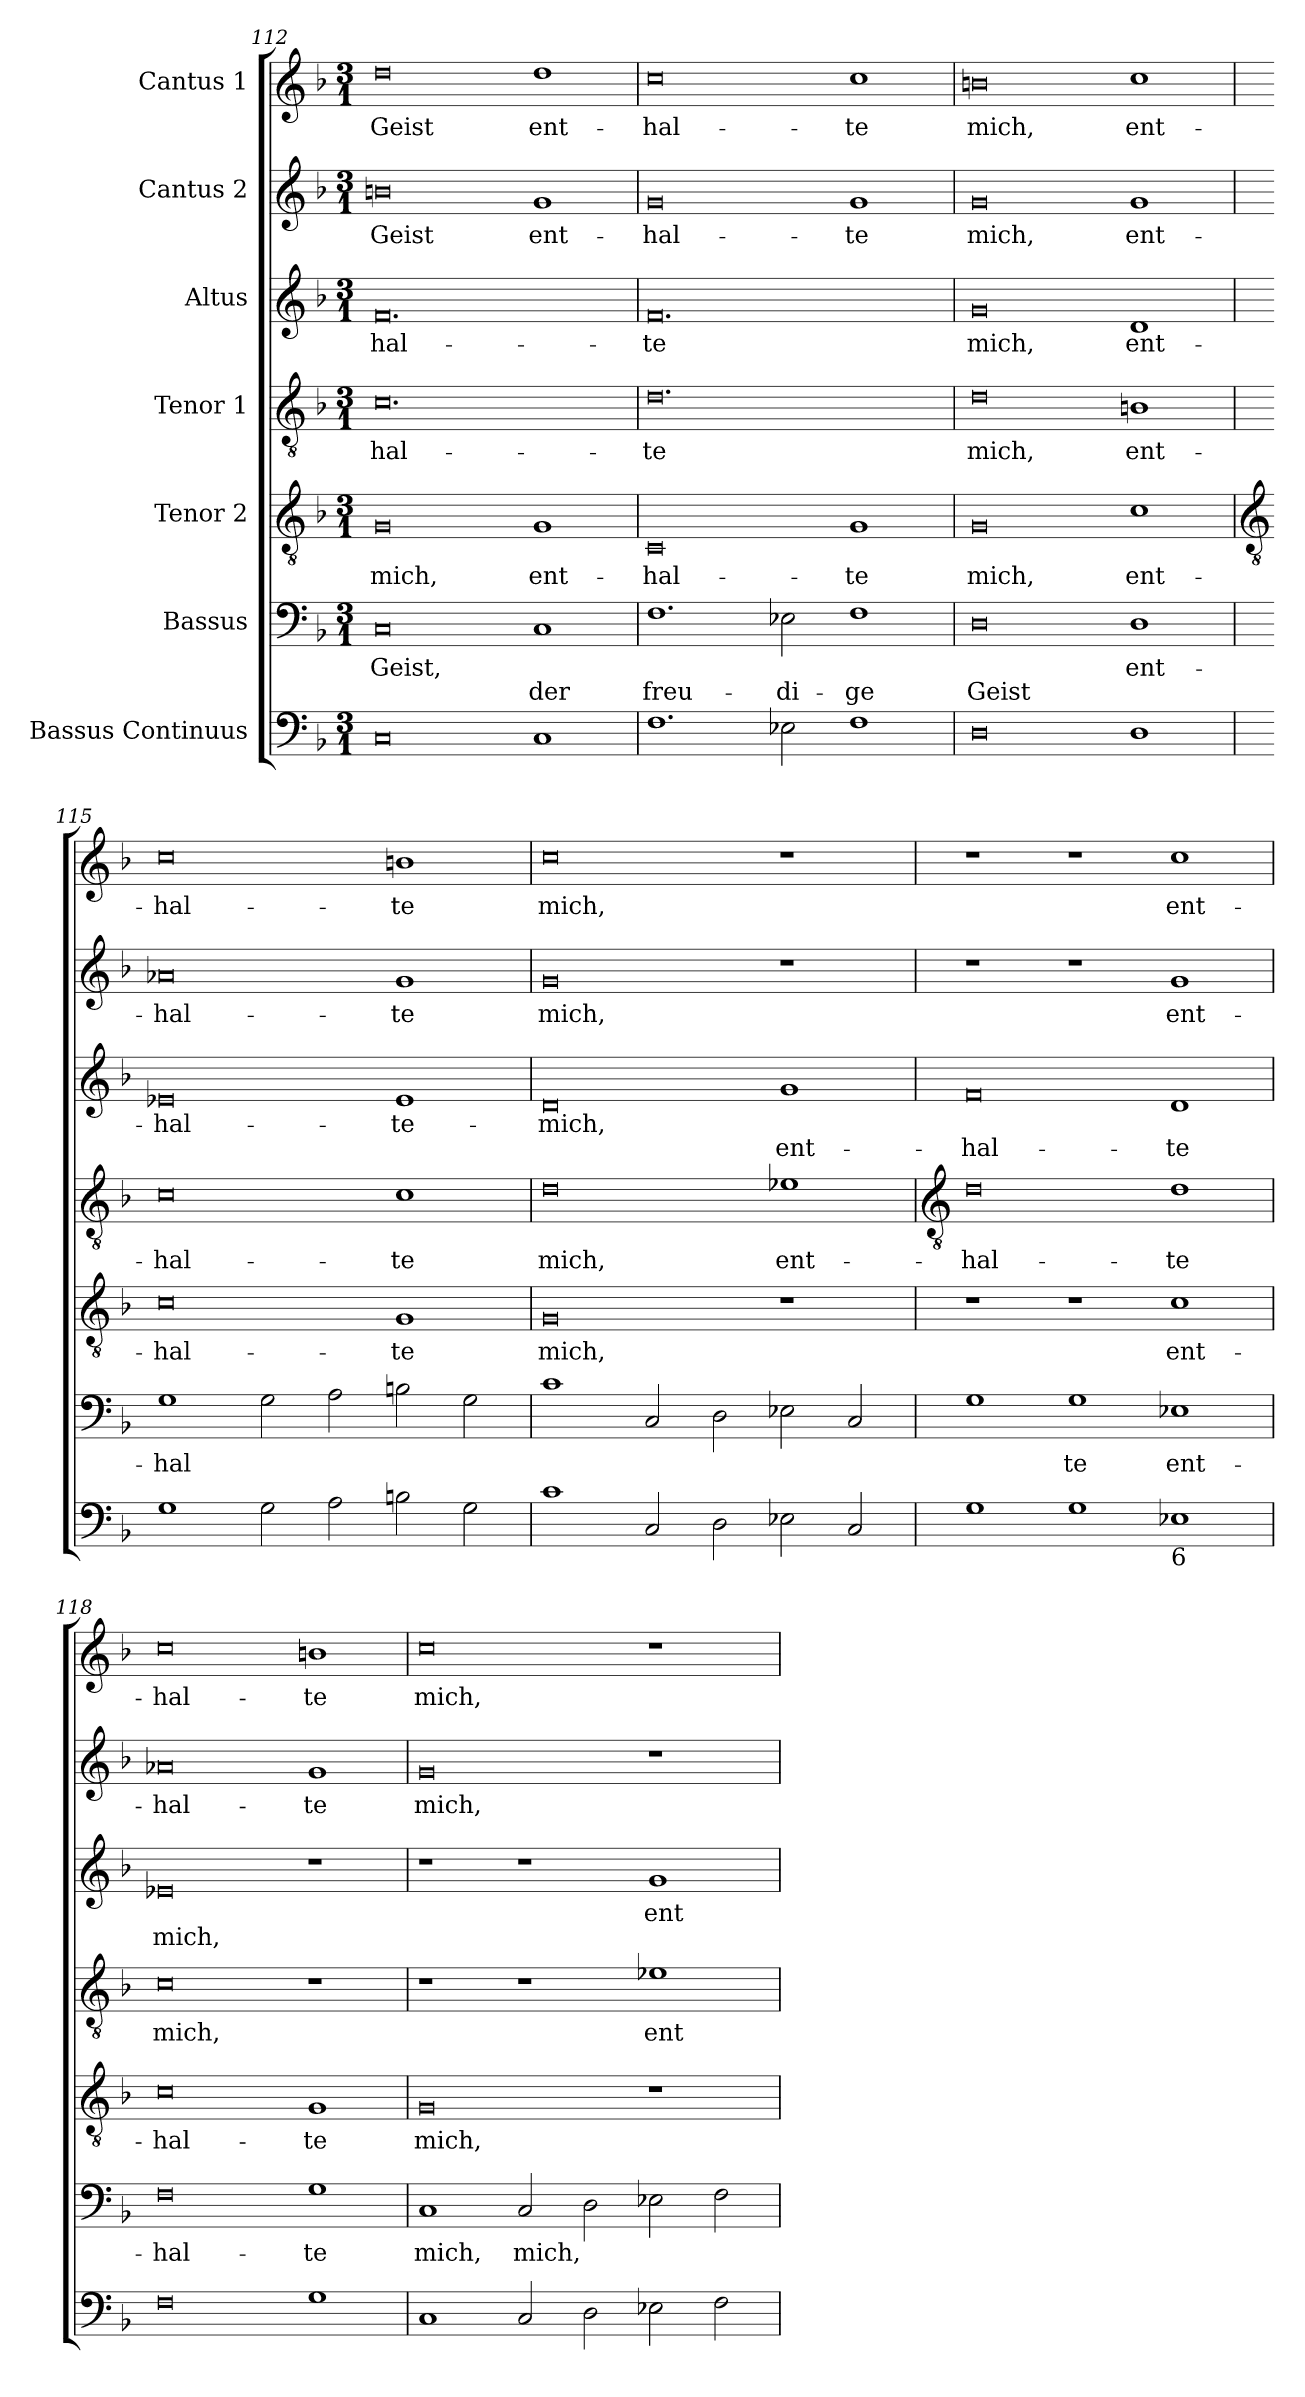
**kern	**kern	**text	**text	**kern	**text	**kern	**text	**kern	**text	**text	**kern	**text	**kern	**text
*part7	*part6	*part6	*part6	*part5	*part5	*part4	*part4	*part3	*part3	*part3	*part2	*part2	*part1	*part1
*staff7	*staff6	*staff6	*staff6	*staff5	*staff5	*staff4	*staff4	*staff3	*staff3	*staff3	*staff2	*staff2	*staff1	*staff1
*I"Bassus Continuus	*I"Bassus	*	*	*I"Tenor 2	*	*I"Tenor 1	*	*I"Altus	*	*	*I"Cantus 2	*	*I"Cantus 1	*
*clefF4	*clefF4	*	*	*clefGv2	*	*clefGv2	*	*clefG2	*	*	*clefG2	*	*clefG2	*
*k[b-]	*k[b-]	*	*	*k[b-]	*	*k[b-]	*	*k[b-]	*	*	*k[b-]	*	*k[b-]	*
*F:	*F:	*	*	*F:	*	*F:	*	*F:	*	*	*F:	*	*F:	*
*M3/1	*M3/1	*	*	*M3/1	*	*M3/1	*	*M3/1	*	*	*M3/1	*	*M3/1	*
=112	=112	=112	=112	=112	=112	=112	=112	=112	=112	=112	=112	=112	=112	=112
!	!	!LO:LY:b	!	!	!LO:LY:b	!	!LO:LY:b	!	!LO:LY:b	!	!	!LO:LY:b	!	!LO:LY:b
0C	0C	Geist,	.	0G	mich,	0.c	-hal-	0.f	-hal-	.	0bn	Geist	0dd	Geist
!	!	!	!LO:LY:b	!	!LO:LY:b	!	!	!	!	!	!	!LO:LY:b	!	!LO:LY:b
1C	1C	.	der	1G	ent-	.	.	.	.	.	1g	ent-	1dd	ent-
=113	=113	=113	=113	=113	=113	=113	=113	=113	=113	=113	=113	=113	=113	=113
!	!	!	!LO:LY:b	!	!LO:LY:b	!	!LO:LY:b	!	!LO:LY:b	!	!	!LO:LY:b	!	!LO:LY:b
1.F	1.F	.	freu-	0C	-hal-	0.d	-te	0.f	-te	.	0g	-hal-	0cc	-hal-
!	!	!	!LO:LY:b	!	!	!	!	!	!	!	!	!	!	!
2E-X	2E-X	.	-di-	.	.	.	.	.	.	.	.	.	.	.
!	!	!	!LO:LY:b	!	!LO:LY:b	!	!	!	!	!	!	!LO:LY:b	!	!LO:LY:b
1F	1F	.	-ge	1G	-te	.	.	.	.	.	1g	-te	1cc	-te
=114	=114	=114	=114	=114	=114	=114	=114	=114	=114	=114	=114	=114	=114	=114
!	!	!	!LO:LY:b	!	!LO:LY:b	!	!LO:LY:b	!	!LO:LY:b	!	!	!LO:LY:b	!	!LO:LY:b
0D	0D	.	Geist	0G	mich,	0d	mich,	0g	mich,	.	0g	mich,	0bn	mich,
!	!	!LO:LY:b	!	!	!LO:LY:b	!	!LO:LY:b	!	!LO:LY:b	!	!	!LO:LY:b	!	!LO:LY:b
1D	1D	ent-	.	1c	ent-	1Bn	ent-	1d	ent-	.	1g	ent-	1cc	ent-
!!LO:LB:g=z
=115	=115	=115	=115	=115	=115	=115	=115	=115	=115	=115	=115	=115	=115	=115
*	*	*	*	*clefGv2	*	*	*	*	*	*	*	*	*	*
!	!	!LO:LY:b	!	!	!LO:LY:b	!	!LO:LY:b	!	!LO:LY:b	!	!	!LO:LY:b	!	!LO:LY:b
1G	1G	-hal	.	0c	-hal-	0c	-hal-	0e-X	-hal-	.	0a-X	-hal-	0cc	-hal-
2G	2G	.	.	.	.	.	.	.	.	.	.	.	.	.
2A	2A	.	.	.	.	.	.	.	.	.	.	.	.	.
!	!	!	!	!	!LO:LY:b	!	!LO:LY:b	!	!LO:LY:b	!	!	!LO:LY:b	!	!LO:LY:b
2Bn	2Bn	.	.	1G	-te	1c	-te	1e-	-te-	.	1g	-te	1bn	-te
2G	2G	.	.	.	.	.	.	.	.	.	.	.	.	.
=116	=116	=116	=116	=116	=116	=116	=116	=116	=116	=116	=116	=116	=116	=116
!	!	!	!	!	!LO:LY:b	!	!LO:LY:b	!	!LO:LY:b	!	!	!LO:LY:b	!	!LO:LY:b
1c	1c	.	.	0G	mich,	0d	mich,	0d	-mich,	.	0g	mich,	0cc	mich,
2C	2C	.	.	.	.	.	.	.	.	.	.	.	.	.
2D	2D	.	.	.	.	.	.	.	.	.	.	.	.	.
!	!	!	!	!	!	!	!LO:LY:b	!	!	!LO:LY:b	!	!	!	!
2E-X	2E-X	.	.	1r	.	1e-X	ent-	1g	.	ent-	1r	.	1r	.
2C	2C	.	.	.	.	.	.	.	.	.	.	.	.	.
!!LO:LB:g=z
=117	=117	=117	=117	=117	=117	=117	=117	=117	=117	=117	=117	=117	=117	=117
*	*	*	*	*	*	*clefGv2	*	*	*	*	*	*	*	*
!	!	!	!	!	!	!	!LO:LY:b	!	!	!LO:LY:b	!	!	!	!
1G	1G	.	.	1r	.	0d	-hal-	0f	.	-hal-	1r	.	1r	.
!	!	!LO:LY:b	!	!	!	!	!	!	!	!	!	!	!	!
1G	1G	te	.	1r	.	.	.	.	.	.	1r	.	1r	.
!LO:TX:b:t=6	!	!	!	!	!	!	!	!	!	!	!	!	!	!
!	!	!LO:LY:b	!	!	!LO:LY:b	!	!LO:LY:b	!	!	!LO:LY:b	!	!LO:LY:b	!	!LO:LY:b
1E-X	1E-X	ent-	.	1c	ent-	1d	-te	1d	.	-te	1g	ent-	1cc	ent-
!!LO:LB:g=z
=118	=118	=118	=118	=118	=118	=118	=118	=118	=118	=118	=118	=118	=118	=118
!	!	!LO:LY:b	!	!	!LO:LY:b	!	!LO:LY:b	!	!	!LO:LY:b	!	!LO:LY:b	!	!LO:LY:b
0F	0F	-hal-	.	0c	-hal-	0c	mich,	0e-X	.	mich,	0a-X	-hal-	0cc	-hal-
!	!	!LO:LY:b	!	!	!LO:LY:b	!	!	!	!	!	!	!LO:LY:b	!	!LO:LY:b
1G	1G	-te	.	1G	-te	1r	.	1r	.	.	1g	-te	1bn	-te
=119	=119	=119	=119	=119	=119	=119	=119	=119	=119	=119	=119	=119	=119	=119
!	!	!LO:LY:b	!	!	!LO:LY:b	!	!	!	!	!	!	!LO:LY:b	!	!LO:LY:b
1C	1C	mich,	.	0G	mich,	1r	.	1r	.	.	0g	mich,	0cc	mich,
!	!	!LO:LY:b	!	!	!	!	!	!	!	!	!	!	!	!
2C	2C	mich,	.	.	.	1r	.	1r	.	.	.	.	.	.
2D	2D	.	.	.	.	.	.	.	.	.	.	.	.	.
!	!	!	!	!	!	!	!LO:LY:b	!	!LO:LY:b	!	!	!	!	!
2E-X	2E-X	.	.	1r	.	1e-X	ent-	1g	ent-	.	1r	.	1r	.
2F	2F	.	.	.	.	.	.	.	.	.	.	.	.	.
=	=	=	=	=	=	=	=	=	=	=	=	=	=	=
*-	*-	*-	*-	*-	*-	*-	*-	*-	*-	*-	*-	*-	*-	*-
